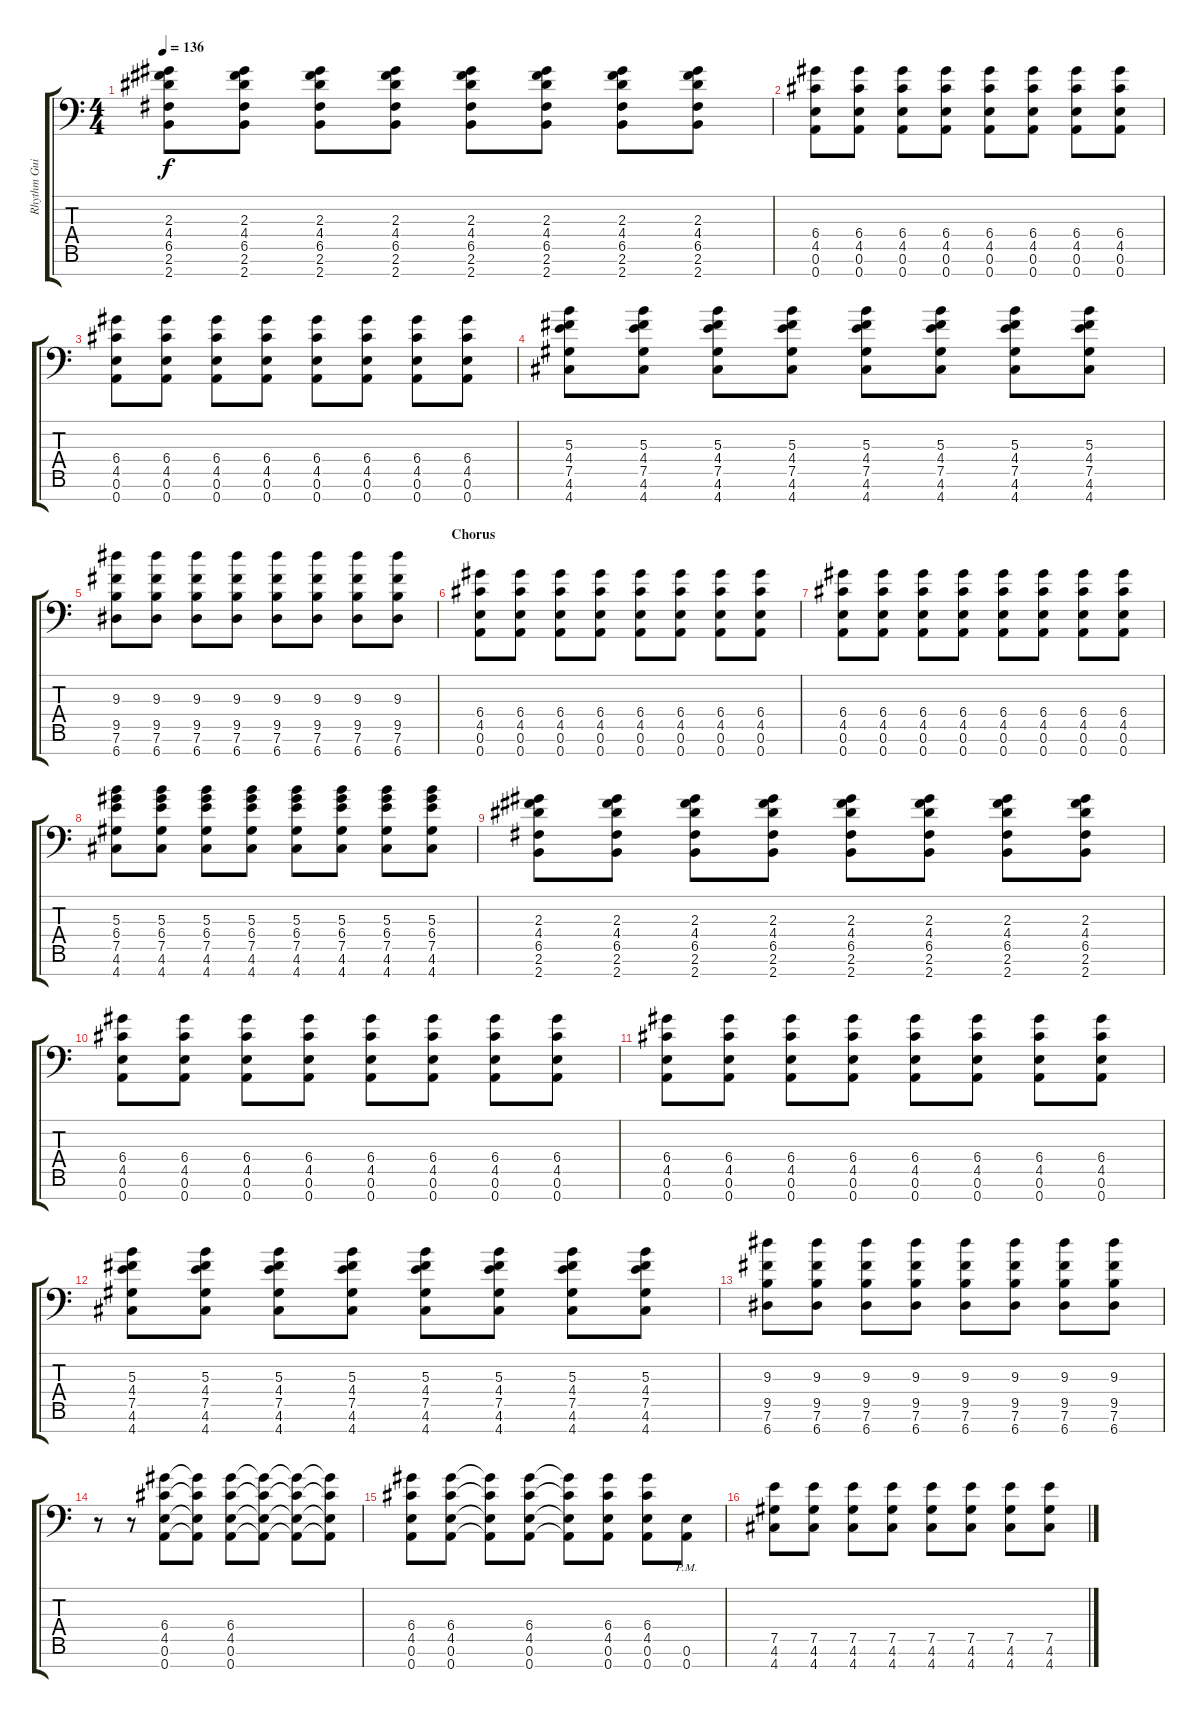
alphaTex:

\track ("Rhythm Guitar 1" "Rhythm Gui") {instrument distortionguitar}
\staff {score tabs}
\tuning (E4 B3 Gb3 D3 A2 E2 A1) {hide}
\ts (4 4)
\tempo 136
\clef f4
\ks c
(2.3 4.4 6.5 2.6 2.7).8{dy f} (2.3 4.4 6.5 2.6 2.7).8 (2.3 4.4 6.5 2.6 2.7).8 (2.3 4.4 6.5 2.6 2.7).8 (2.3 4.4 6.5 2.6 2.7).8 (2.3 4.4 6.5 2.6 2.7).8 (2.3 4.4 6.5 2.6 2.7).8 (2.3 4.4 6.5 2.6 2.7).8 |
(6.4 4.5 0.6 0.7).8 (6.4 4.5 0.6 0.7).8 (6.4 4.5 0.6 0.7).8 (6.4 4.5 0.6 0.7).8 (6.4 4.5 0.6 0.7).8 (6.4 4.5 0.6 0.7).8 (6.4 4.5 0.6 0.7).8 (6.4 4.5 0.6 0.7).8 |
(6.4 4.5 0.6 0.7).8 (6.4 4.5 0.6 0.7).8 (6.4 4.5 0.6 0.7).8 (6.4 4.5 0.6 0.7).8 (6.4 4.5 0.6 0.7).8 (6.4 4.5 0.6 0.7).8 (6.4 4.5 0.6 0.7).8 (6.4 4.5 0.6 0.7).8 |
(5.3 4.4 7.5 4.6 4.7).8 (5.3 4.4 7.5 4.6 4.7).8 (5.3 4.4 7.5 4.6 4.7).8 (5.3 4.4 7.5 4.6 4.7).8 (5.3 4.4 7.5 4.6 4.7).8 (5.3 4.4 7.5 4.6 4.7).8 (5.3 4.4 7.5 4.6 4.7).8 (5.3 4.4 7.5 4.6 4.7).8 |
(9.3 9.5 7.6 6.7).8 (9.3 9.5 7.6 6.7).8 (9.3 9.5 7.6 6.7).8 (9.3 9.5 7.6 6.7).8 (9.3 9.5 7.6 6.7).8 (9.3 9.5 7.6 6.7).8 (9.3 9.5 7.6 6.7).8 (9.3 9.5 7.6 6.7).8 |
\section ("" "Chorus")
(6.4 4.5 0.6 0.7).8 (6.4 4.5 0.6 0.7).8 (6.4 4.5 0.6 0.7).8 (6.4 4.5 0.6 0.7).8 (6.4 4.5 0.6 0.7).8 (6.4 4.5 0.6 0.7).8 (6.4 4.5 0.6 0.7).8 (6.4 4.5 0.6 0.7).8 |
(6.4 4.5 0.6 0.7).8 (6.4 4.5 0.6 0.7).8 (6.4 4.5 0.6 0.7).8 (6.4 4.5 0.6 0.7).8 (6.4 4.5 0.6 0.7).8 (6.4 4.5 0.6 0.7).8 (6.4 4.5 0.6 0.7).8 (6.4 4.5 0.6 0.7).8 |
(5.3 6.4 7.5 4.6 4.7).8 (5.3 6.4 7.5 4.6 4.7).8 (5.3 6.4 7.5 4.6 4.7).8 (5.3 6.4 7.5 4.6 4.7).8 (5.3 6.4 7.5 4.6 4.7).8 (5.3 6.4 7.5 4.6 4.7).8 (5.3 6.4 7.5 4.6 4.7).8 (5.3 6.4 7.5 4.6 4.7).8 |
(2.3 4.4 6.5 2.6 2.7).8 (2.3 4.4 6.5 2.6 2.7).8 (2.3 4.4 6.5 2.6 2.7).8 (2.3 4.4 6.5 2.6 2.7).8 (2.3 4.4 6.5 2.6 2.7).8 (2.3 4.4 6.5 2.6 2.7).8 (2.3 4.4 6.5 2.6 2.7).8 (2.3 4.4 6.5 2.6 2.7).8 |
(6.4 4.5 0.6 0.7).8 (6.4 4.5 0.6 0.7).8 (6.4 4.5 0.6 0.7).8 (6.4 4.5 0.6 0.7).8 (6.4 4.5 0.6 0.7).8 (6.4 4.5 0.6 0.7).8 (6.4 4.5 0.6 0.7).8 (6.4 4.5 0.6 0.7).8 |
(6.4 4.5 0.6 0.7).8 (6.4 4.5 0.6 0.7).8 (6.4 4.5 0.6 0.7).8 (6.4 4.5 0.6 0.7).8 (6.4 4.5 0.6 0.7).8 (6.4 4.5 0.6 0.7).8 (6.4 4.5 0.6 0.7).8 (6.4 4.5 0.6 0.7).8 |
(5.3 4.4 7.5 4.6 4.7).8 (5.3 4.4 7.5 4.6 4.7).8 (5.3 4.4 7.5 4.6 4.7).8 (5.3 4.4 7.5 4.6 4.7).8 (5.3 4.4 7.5 4.6 4.7).8 (5.3 4.4 7.5 4.6 4.7).8 (5.3 4.4 7.5 4.6 4.7).8 (5.3 4.4 7.5 4.6 4.7).8 |
(9.3 9.5 7.6 6.7).8 (9.3 9.5 7.6 6.7).8 (9.3 9.5 7.6 6.7).8 (9.3 9.5 7.6 6.7).8 (9.3 9.5 7.6 6.7).8 (9.3 9.5 7.6 6.7).8 (9.3 9.5 7.6 6.7).8 (9.3 9.5 7.6 6.7).8 |
r.8 r.8 (6.4 4.5 0.6 0.7).8 (6.4{t} 4.5{t} 0.6{t} 0.7{t}).8 (6.4 4.5 0.6 0.7).8 (6.4{t} 4.5{t} 0.6{t} 0.7{t}).8 (6.4{t} 4.5{t} 0.6{t} 0.7{t}).8 (6.4{t} 4.5{t} 0.6{t} 0.7{t}).8 |
(6.4 4.5 0.6 0.7).8 (6.4 4.5 0.6 0.7).8 (6.4{t} 4.5{t} 0.6{t} 0.7{t}).8 (6.4 4.5 0.6 0.7).8 (6.4{t} 4.5{t} 0.6{t} 0.7{t}).8 (6.4 4.5 0.6 0.7).8 (6.4 4.5 0.6 0.7).8 (0.6{pm} 0.7{pm}).8 |
(7.5 4.6 4.7).8 (7.5 4.6 4.7).8 (7.5 4.6 4.7).8 (7.5 4.6 4.7).8 (7.5 4.6 4.7).8 (7.5 4.6 4.7).8 (7.5 4.6 4.7).8 (7.5 4.6 4.7).8
